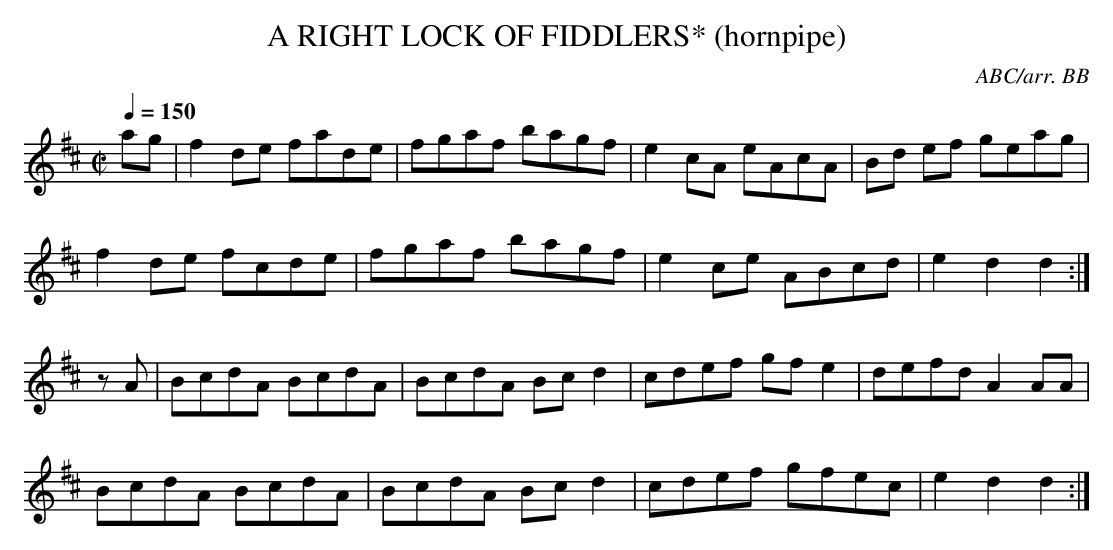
X:1
T:RIGHT LOCK OF FIDDLERS* (hornpipe), A
C:ABC/arr. BB
Q:1/4=150
L:1/8
M:C|
K:D
ag|f2de fade|fgaf bagf|e2cA eAcA|Bd ef geag|
f2de fcde|fgaf bagf|e2ce ABcd|e2d2d2:|
zA|BcdA BcdA|BcdA Bcd2|cdef gfe2|defd A2AA|
BcdA BcdA|BcdA Bcd2|cdef gfec|e2d2d2:|
